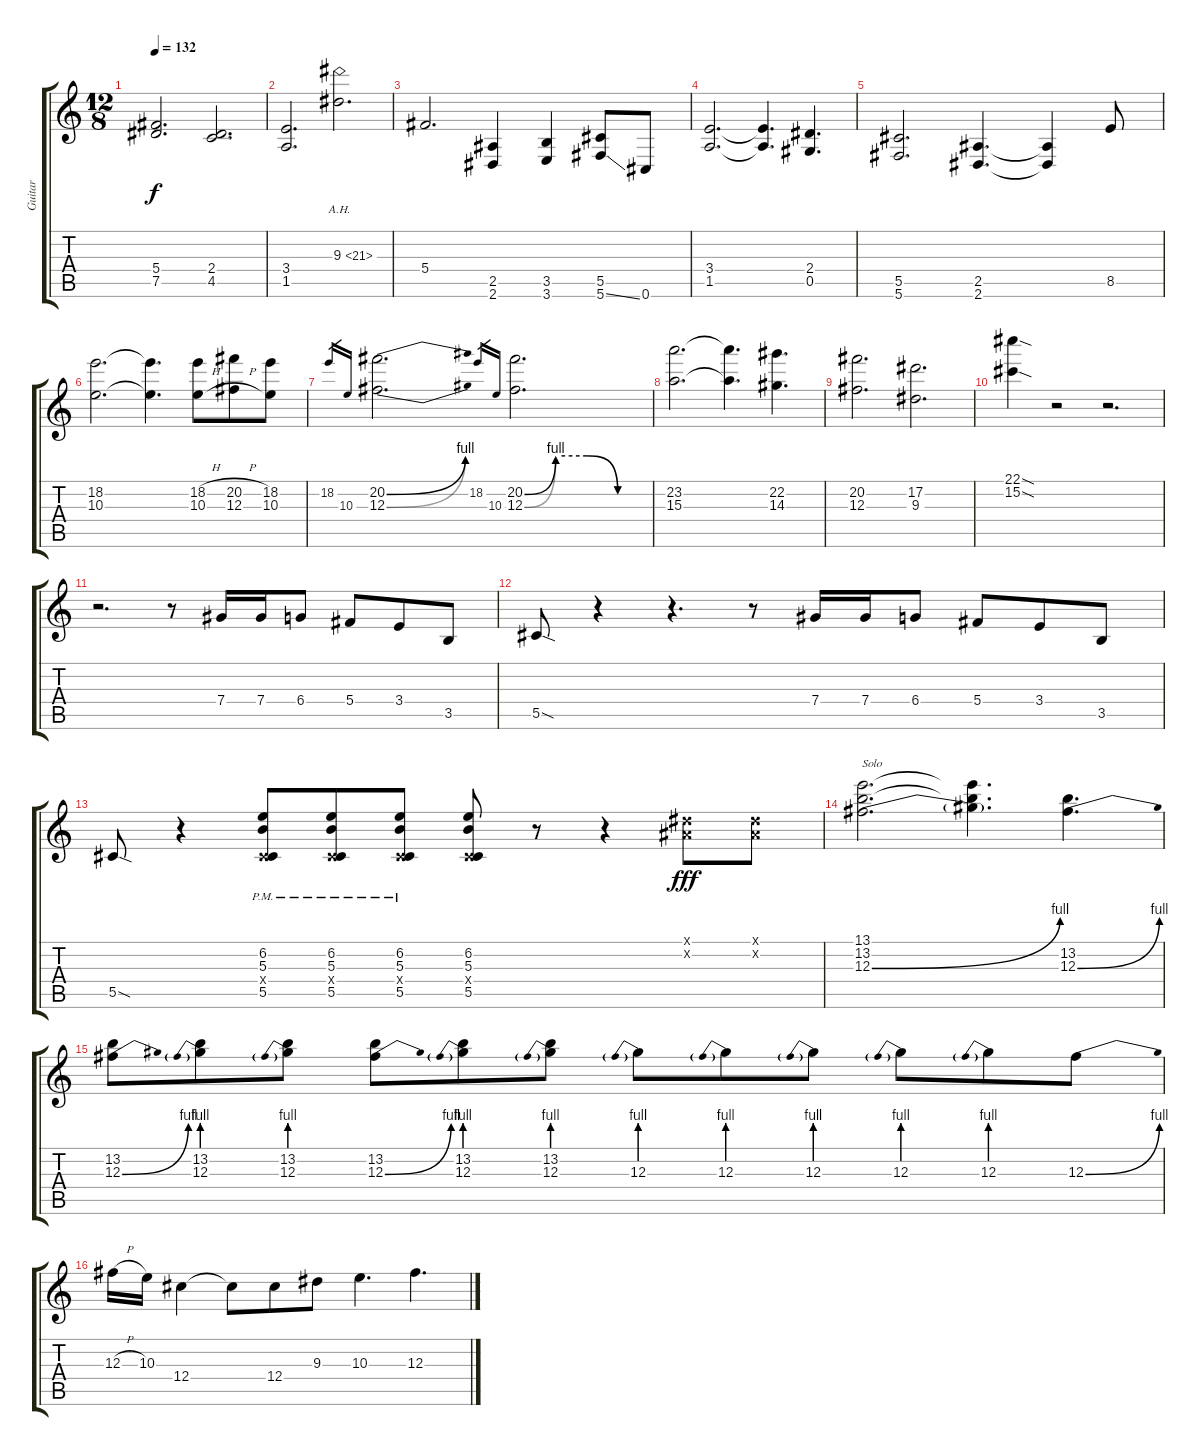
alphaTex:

\track ("Guitar" "Guitar") {instrument distortionguitar}
\staff {score tabs}
\tuning (Eb4 Bb3 Gb3 Db3 Ab2 Db2) {hide}
\ts (12 8)
\tempo 132
\clef g2
\ks c
(5.4 7.5).2{d dy f} (2.4 4.5).2{d} |
(3.4 1.5).2{d} 9.3{ah 12}.2{d} |
5.4.2{d} (2.5 2.6).4 (3.5 3.6).4 (5.5 5.6{ss}).8 0.6.8 |
(3.4 1.5).2{d} (3.4{t} 1.5{t}).4{d} (2.4 0.5).4{d} |
(5.5 5.6).2{d} (2.5 2.6).4{d} (2.5{t} 2.6{t}).4 8.5.8 |
(18.2 10.3).2{d} (18.2{t} 10.3{t}).4{d} (18.2{h} 10.3{h}).8 (20.2{h} 12.3{h}).8 (18.2 10.3).8 |
18.2.16{gr} 10.3.16{gr} (20.2{be (bend 0 0 60 4)} 12.3{be (bend 0 0 60 4)}).2{d} 18.2.16{gr} 10.3.16{gr} (20.2{be (custom 0 0 15 4 30 4 45 0 60 0)} 12.3{be (custom 0 0 15 4 30 4 45 0 60 0)}).2{d} |
(23.2 15.3).2{d} (23.2{t} 15.3{t}).4{d} (22.2 14.3).4{d} |
(20.2 12.3).2{d} (17.2 9.3).2{d} |
(22.1{sod} 15.2{sod}).4 r.2 r.2{d} |
r.2{d} r.8 7.4.16 7.4.16 6.4.8 5.4.8 3.4.8 3.5.8 |
5.5{sod}.8 r.4 r.4{d} r.8 7.4.16 7.4.16 6.4.8 5.4.8 3.4.8 3.5.8 |
5.5{sod}.8 r.4 (6.2{pm} 5.3{pm} 0.4{x} 5.5{pm}).8 (6.2{pm} 5.3{pm} 0.4{x} 5.5{pm}).8 (6.2{pm} 5.3{pm} 0.4{x} 5.5{pm}).8 (6.2 5.3 0.4{x} 5.5).8 r.8 r.4 (0.1{x} 0.2{x}).8{dy fff} (0.1{x} 0.2{x}).8 |
(13.1 13.2 12.3{be (bend 0 0 60 4)}).2{d txt "Solo"} (13.1{t} 13.2{t} 12.3{t}).4{d} (13.2 12.3{be (bend 0 0 60 4)}).4{d} |
(13.2 12.3{be (bend 0 0 60 4)}).8 (13.2 12.3{be (prebend 0 4 60 4)}).8 (13.2 12.3{be (prebend 0 4 60 4)}).8 (13.2 12.3{be (bend 0 0 60 4)}).8 (13.2 12.3{be (prebend 0 4 60 4)}).8 (13.2 12.3{be (prebend 0 4 60 4)}).8 12.3{be (prebend 0 4 60 4)}.8 12.3{be (prebend 0 4 60 4)}.8 12.3{be (prebend 0 4 60 4)}.8 12.3{be (prebend 0 4 60 4)}.8 12.3{be (prebend 0 4 60 4)}.8 12.3{be (bend 0 0 60 4)}.8 |
12.3{h}.16 10.3.16 12.4.4 12.4{t}.8 12.4.8 9.3.8 10.3.4{d} 12.3.4{d}
